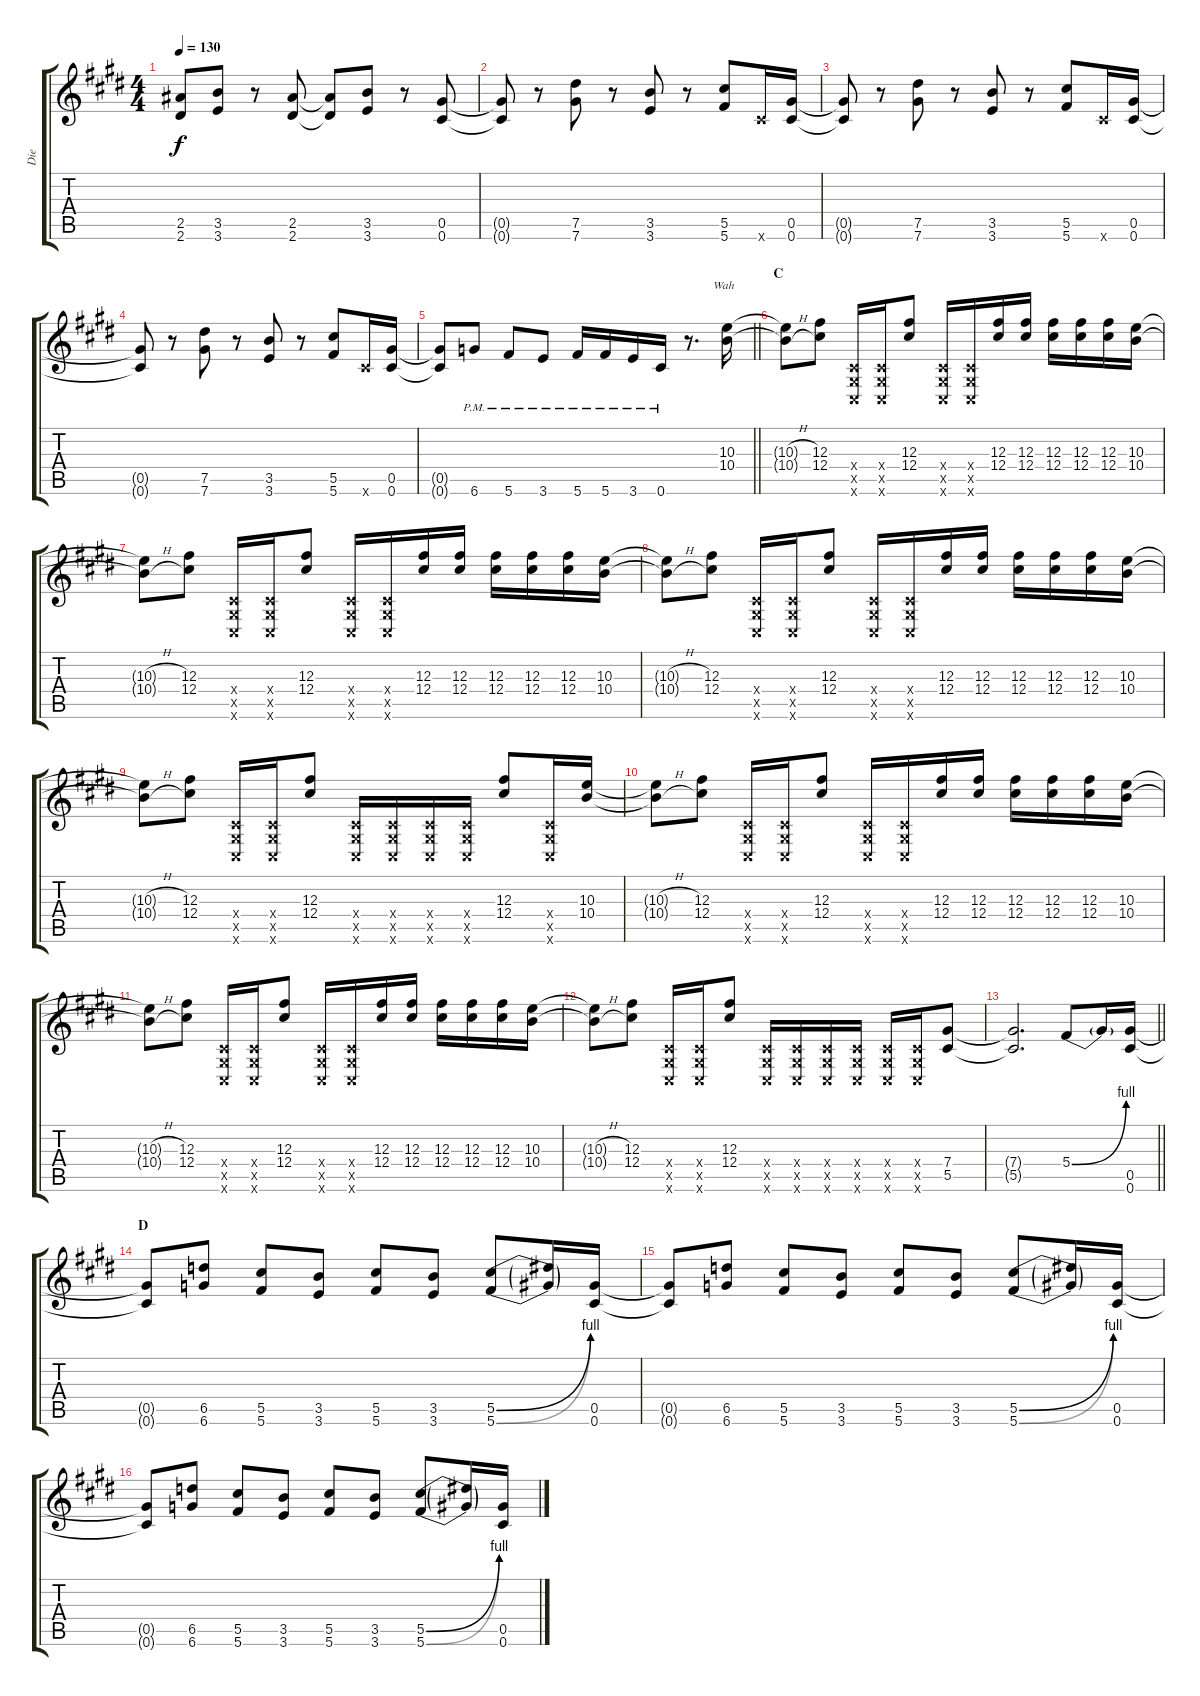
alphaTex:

\track ("Die" "Die") {instrument distortionguitar}
\staff {score tabs}
\tuning (Eb4 Bb3 Gb3 Db3 Ab2 Db2) {hide}
\ts (4 4)
\tempo 130
\clef g2
\ks c#minor
(2.5{t} 2.6{t}).8{ot 8vb dy f} (3.5 3.6).8{ot 8vb} r.8{ot 8vb} (2.5 2.6).8{ot 8vb} (2.5{t} 2.6{t}).8{ot 8vb} (3.5 3.6).8{ot 8vb} r.8{ot 8vb} (0.5 0.6).8{ot 8vb} |
(0.5{t} 0.6{t}).8{ot 8vb} r.8{ot 8vb} (7.5 7.6).8{ot 8vb} r.8{ot 8vb} (3.5 3.6).8{ot 8vb} r.8{ot 8vb} (5.5 5.6).8{ot 8vb} 0.6{x}.16{ot 8vb} (0.5 0.6).16{ot 8vb} |
(0.5{t} 0.6{t}).8{ot 8vb} r.8{ot 8vb} (7.5 7.6).8{ot 8vb} r.8{ot 8vb} (3.5 3.6).8{ot 8vb} r.8{ot 8vb} (5.5 5.6).8{ot 8vb} 0.6{x}.16{ot 8vb} (0.5 0.6).16{ot 8vb} |
(0.5{t} 0.6{t}).8{ot 8vb} r.8{ot 8vb} (7.5 7.6).8{ot 8vb} r.8{ot 8vb} (3.5 3.6).8{ot 8vb} r.8{ot 8vb} (5.5 5.6).8{ot 8vb} 0.6{x}.16{ot 8vb} (0.5 0.6).16{ot 8vb} |
\barLineRight lightlight
(0.5{t} 0.6{t}).8{ot 8vb} 6.6{pm}.8{ot 8vb} 5.6{pm}.8{ot 8vb} 3.6{pm}.8{ot 8vb} 5.6{pm}.16{ot 8vb} 5.6{pm}.16{ot 8vb} 3.6{pm}.16{ot 8vb} 0.6{pm}.16{ot 8vb} r.8{d ot 8vb txt "        Wah"} (10.3 10.4).16 |
\section ("" "C")
(10.3{h t} 10.4{h t}).8 (12.3 12.4).8 (0.4{x} 0.5{x} 0.6{x}).16 (0.4{x} 0.5{x} 0.6{x}).16 (12.3 12.4).8 (0.4{x} 0.5{x} 0.6{x}).16 (0.4{x} 0.5{x} 0.6{x}).16 (12.3 12.4).16 (12.3 12.4).16 (12.3 12.4).16 (12.3 12.4).16 (12.3 12.4).16 (10.3 10.4).16 |
(10.3{h t} 10.4{h t}).8 (12.3 12.4).8 (0.4{x} 0.5{x} 0.6{x}).16 (0.4{x} 0.5{x} 0.6{x}).16 (12.3 12.4).8 (0.4{x} 0.5{x} 0.6{x}).16 (0.4{x} 0.5{x} 0.6{x}).16 (12.3 12.4).16 (12.3 12.4).16 (12.3 12.4).16 (12.3 12.4).16 (12.3 12.4).16 (10.3 10.4).16 |
(10.3{h t} 10.4{h t}).8 (12.3 12.4).8 (0.4{x} 0.5{x} 0.6{x}).16 (0.4{x} 0.5{x} 0.6{x}).16 (12.3 12.4).8 (0.4{x} 0.5{x} 0.6{x}).16 (0.4{x} 0.5{x} 0.6{x}).16 (12.3 12.4).16 (12.3 12.4).16 (12.3 12.4).16 (12.3 12.4).16 (12.3 12.4).16 (10.3 10.4).16 |
(10.3{h t} 10.4{h t}).8 (12.3 12.4).8 (0.4{x} 0.5{x} 0.6{x}).16 (0.4{x} 0.5{x} 0.6{x}).16 (12.3 12.4).8 (0.4{x} 0.5{x} 0.6{x}).16 (0.4{x} 0.5{x} 0.6{x}).16 (0.4{x} 0.5{x} 0.6{x}).16 (0.4{x} 0.5{x} 0.6{x}).16 (12.3 12.4).8 (0.4{x} 0.5{x} 0.6{x}).16 (10.3 10.4).16 |
(10.3{h t} 10.4{h t}).8 (12.3 12.4).8 (0.4{x} 0.5{x} 0.6{x}).16 (0.4{x} 0.5{x} 0.6{x}).16 (12.3 12.4).8 (0.4{x} 0.5{x} 0.6{x}).16 (0.4{x} 0.5{x} 0.6{x}).16 (12.3 12.4).16 (12.3 12.4).16 (12.3 12.4).16 (12.3 12.4).16 (12.3 12.4).16 (10.3 10.4).16 |
(10.3{h t} 10.4{h t}).8 (12.3 12.4).8 (0.4{x} 0.5{x} 0.6{x}).16 (0.4{x} 0.5{x} 0.6{x}).16 (12.3 12.4).8 (0.4{x} 0.5{x} 0.6{x}).16 (0.4{x} 0.5{x} 0.6{x}).16 (12.3 12.4).16 (12.3 12.4).16 (12.3 12.4).16 (12.3 12.4).16 (12.3 12.4).16 (10.3 10.4).16 |
(10.3{h t} 10.4{h t}).8 (12.3 12.4).8 (0.4{x} 0.5{x} 0.6{x}).16 (0.4{x} 0.5{x} 0.6{x}).16 (12.3 12.4).8 (0.4{x} 0.5{x} 0.6{x}).16 (0.4{x} 0.5{x} 0.6{x}).16 (0.4{x} 0.5{x} 0.6{x}).16 (0.4{x} 0.5{x} 0.6{x}).16 (0.4{x} 0.5{x} 0.6{x}).16 (0.4{x} 0.5{x} 0.6{x}).16 (7.4 5.5).8 |
\barLineRight lightlight
(7.4{t} 5.5{t}).2{d} 5.4{be (bend 0 0 60 4)}.8 5.4{t}.16 (0.5 0.6).16{ot 8vb} |
\section ("" "D")
(0.5{t} 0.6{t}).8{ot 8vb} (6.5 6.6).8{ot 8vb} (5.5 5.6).8{ot 8vb} (3.5 3.6).8{ot 8vb} (5.5 5.6).8{ot 8vb} (3.5 3.6).8{ot 8vb} (5.5{be (bend 0 0 60 4)} 5.6{be (bend 0 0 60 4)}).8{ot 8vb} (5.5{t} 5.6{t}).16{ot 8vb} (0.5 0.6).16{ot 8vb} |
(0.5{t} 0.6{t}).8{ot 8vb} (6.5 6.6).8{ot 8vb} (5.5 5.6).8{ot 8vb} (3.5 3.6).8{ot 8vb} (5.5 5.6).8{ot 8vb} (3.5 3.6).8{ot 8vb} (5.5{be (bend 0 0 60 4)} 5.6{be (bend 0 0 60 4)}).8{ot 8vb} (5.5{t} 5.6{t}).16{ot 8vb} (0.5 0.6).16{ot 8vb} |
(0.5{t} 0.6{t}).8{ot 8vb} (6.5 6.6).8{ot 8vb} (5.5 5.6).8{ot 8vb} (3.5 3.6).8{ot 8vb} (5.5 5.6).8{ot 8vb} (3.5 3.6).8{ot 8vb} (5.5{be (bend 0 0 60 4)} 5.6{be (bend 0 0 60 4)}).8{ot 8vb} (5.5{t} 5.6{t}).16{ot 8vb} (0.5 0.6).16{ot 8vb}
